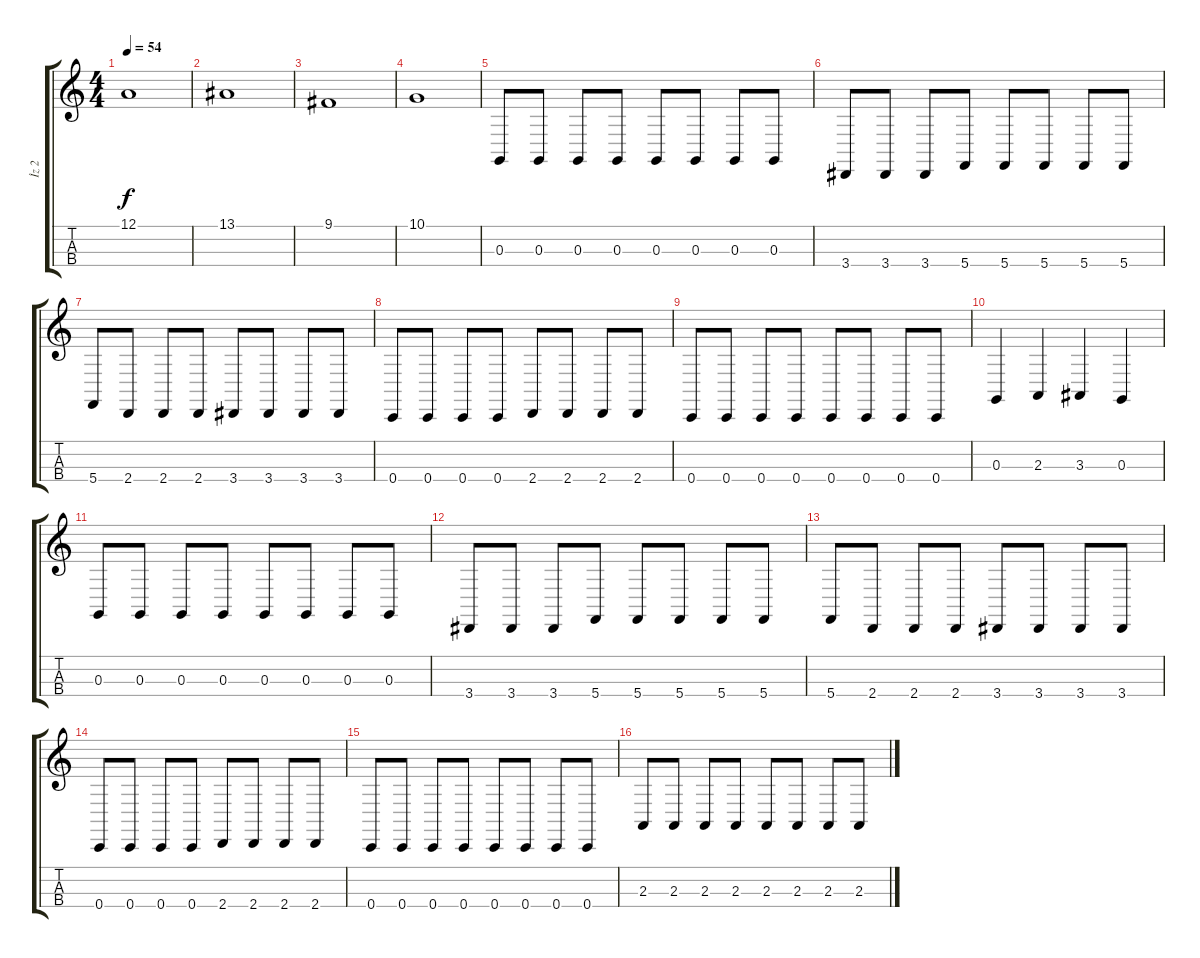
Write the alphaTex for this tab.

\track ("İz 2" "İz 2") {instrument cello}
\staff {score tabs}
\tuning (A3 D3 G2 C2) {hide}
\ts (4 4)
\tempo 54
\clef g2
\ks c
12.1{t}.1{dy f} |
13.1.1 |
9.1.1 |
10.1.1 |
0.3.8 0.3.8 0.3.8 0.3.8 0.3.8 0.3.8 0.3.8 0.3.8 |
3.4.8 3.4.8 3.4.8 5.4.8 5.4.8 5.4.8 5.4.8 5.4.8 |
5.4.8 2.4.8 2.4.8 2.4.8 3.4.8 3.4.8 3.4.8 3.4.8 |
0.4.8 0.4.8 0.4.8 0.4.8 2.4.8 2.4.8 2.4.8 2.4.8 |
0.4.8 0.4.8 0.4.8 0.4.8 0.4.8 0.4.8 0.4.8 0.4.8 |
0.3.4 2.3.4 3.3.4 0.3.4 |
0.3.8 0.3.8 0.3.8 0.3.8 0.3.8 0.3.8 0.3.8 0.3.8 |
3.4.8 3.4.8 3.4.8 5.4.8 5.4.8 5.4.8 5.4.8 5.4.8 |
5.4.8 2.4.8 2.4.8 2.4.8 3.4.8 3.4.8 3.4.8 3.4.8 |
0.4.8 0.4.8 0.4.8 0.4.8 2.4.8 2.4.8 2.4.8 2.4.8 |
0.4.8 0.4.8 0.4.8 0.4.8 0.4.8 0.4.8 0.4.8 0.4.8 |
2.3.8 2.3.8 2.3.8 2.3.8 2.3.8 2.3.8 2.3.8 2.3.8
